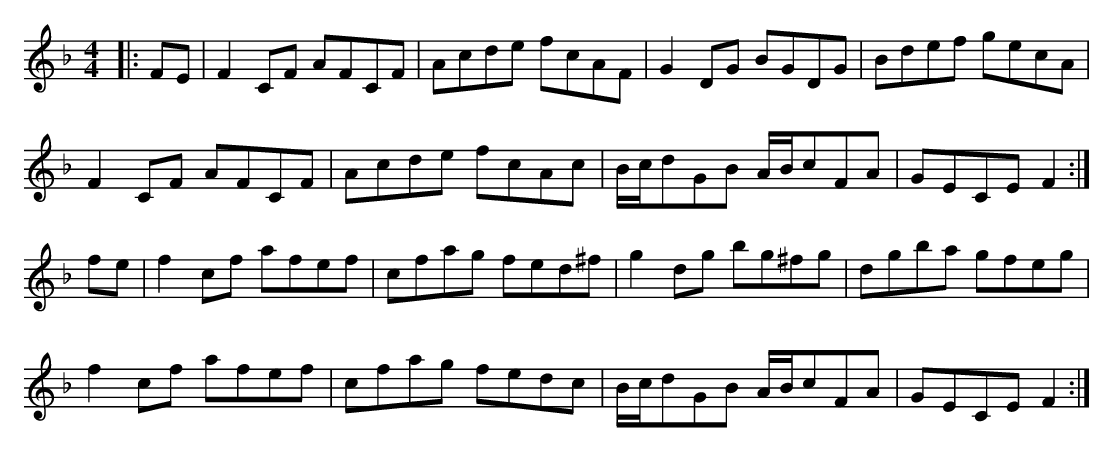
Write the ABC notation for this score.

X:1
M:4/4
K:F
|:FE|F2CF AFCF|Acde fcAF|G2DG BGDG|Bdef gecA|
F2CF AFCF|Acde fcAc|B/c/dGB A/B/cFA|GECE F2:|
fe|f2cf afef|cfag fed^f|g2dg bg^fg|dgba gfeg|
f2cf afef|cfag fedc|B/c/dGB A/B/cFA|GECE F2:|
